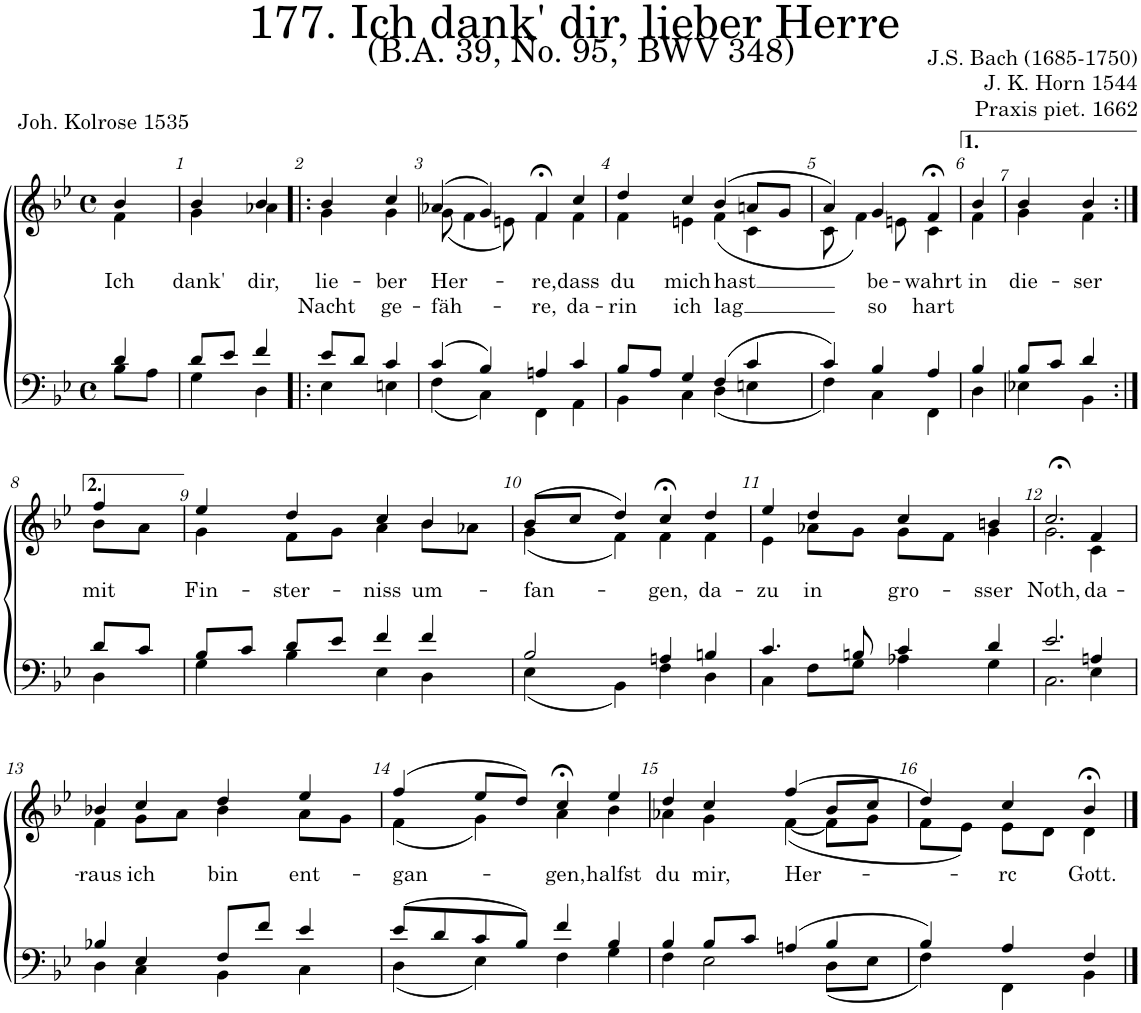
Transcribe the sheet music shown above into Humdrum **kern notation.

**kern	**kern	**text	**text
*part2	*part1	*part1	*part1
*staff2	*staff1	*staff1	*staff1
*I"Tenor/Bass	*I"Soprano/Alto	*	*
*clefF4	*clefG2	*	*
*k[b-e-]	*k[b-e-]	*	*
*M4/4	*M4/4	*	*
*met(c)	*met(c)	*	*
=	=	=	=
*^	*	*	*
!	!	!	!LO:LY:b	!
*	*	*^	*	*
4d/	8B-\L	4b-/	4f\	Ich	.
.	8A\J	.	.	.	.
=1	=1	=1	=1	=1	=1
!	!	!	!	!LO:LY:b	!
8d/L	4G\	4b-;</	4g\	dank'	.
8e-/J	.	.	.	.	.
!	!	!	!	!LO:LY:b	!
4f/	4D\	4b-/	4a-X\	dir,	.
=2!|:	=2!|:	=2!|:	=2!|:	=2!|:	=2!|:
!	!	!	!	!LO:LY:b	!LO:LY:b
8e-/L	4E-\	4b-;</	4g\	lie-	Nacht
8d;</J	.	.	.	.	.
!	!	!	!	!LO:LY:b	!LO:LY:b
4c/	4En\	4cc/	4g\	-ber	ge-
=3	=3	=3	=3	=3	=3
!	!	!	!	!LO:LY:b	!LO:LY:b
(4c/	(4F\	(4a-X/	(8g\	Her-	-fäh-
.	.	.	4f\	.	.
4B-/)	4C\)	4g/)	.	.	.
.	.	.	8en\)	.	.
!	!	!	!	!LO:LY:b	!LO:LY:b
4An/	4FF\	4f;<,/	4f\	-re,	-re,
!	!	!	!	!LO:LY:b	!LO:LY:b
4c/	4AA\	4cc/	4f\	dass	da-
=4	=4	=4	=4	=4	=4
!	!	!	!	!LO:LY:b	!LO:LY:b
8B-/L	4BB-\	4dd/	4f\	du	-rin
8A/J	.	.	.	.	.
!	!	!	!	!LO:LY:b	!LO:LY:b
4G/	4C\	4cc/	4en\	mich	ich
!	!	!	!	!LO:LY:b	!LO:LY:b
(4F/	(4D\	(4b-/	(4f\	hast	lag
4c/	4En\	8an/L	4c\	.	.
.	.	8g/J	.	.	.
=5	=5	=5	=5	=5	=5
4c/)	4F\)	4a;</)	8c\	.	.
.	.	.	4f\)	.	.
!	!	!	!	!LO:LY:b	!LO:LY:b
4B-/	4C\	4g/	.	be-	so
.	.	.	8en\	.	.
!	!	!	!	!LO:LY:b	!LO:LY:b
4A/	4FF\	4f;<,/	4c\	-wahrt	hart
=6	=6	=6	=6	=6	=6
!	!	!	!	!LO:LY:b	!
4B-/	4D\	4b-/	4f\	in	.
=7	=7	=7	=7	=7	=7
!	!	!	!	!LO:LY:b	!
8B-/L	4E-X\	4b-/	4g\	die-	.
8c/J	.	.	.	.	.
!	!	!	!	!LO:LY:b	!
4d/	4BB-\	4b-/	4f\	-ser	.
!!LO:LB:g=z	!!
=8:|!	=8:|!	=8:|!	=8:|!	=8:|!	=8:|!
!	!	!	!	!LO:LY:b	!
8d/L	4D\	4ff/	8b-\L	mit	.
8c/J	.	.	8a\J	.	.
=9	=9	=9	=9	=9	=9
!	!	!	!	!LO:LY:b	!
8B-/L	4G\	4ee-/	4g\	Fin-	.
8c/J	.	.	.	.	.
!	!	!	!	!LO:LY:b	!
8d/L	4B-\	4dd/	8f\L	-ster-	.
8e-/J	.	.	8g\J	.	.
!	!	!	!	!LO:LY:b	!
4f/	4E-\	4cc/	4a\	-niss	.
!	!	!	!	!LO:LY:b	!
4f/	4D\	4b-/	8b-\L	um-	.
.	.	.	8a-X\J	.	.
=10	=10	=10	=10	=10	=10
!	!	!	!	!LO:LY:b	!
2B-/	(4E-\	(8b-/L	(4g\	-fan-	.
.	.	8cc/J	.	.	.
.	4BB-\)	4dd/)	4f\)	.	.
!	!	!	!	!LO:LY:b	!
4An/	4F\	4cc;<,/	4f\	-gen,	.
!	!	!	!	!LO:LY:b	!
4Bn/	4D\	4dd/	4f\	da-	.
=11	=11	=11	=11	=11	=11
!	!	!	!	!LO:LY:b	!
4.c/	4C\	4ee-/	4e-\	-zu	.
!	!	!	!	!LO:LY:b	!
.	8F\L	4dd/	8a-X\L	in	.
8Bn/	8G\J	.	8g\J	.	.
!	!	!	!	!LO:LY:b	!
4c/	4A-X\	4cc/	8g\L	gro-	.
.	.	.	8f\J	.	.
!	!	!	!	!LO:LY:b	!
4d/	4G\	4bn/	4g\	-sser	.
=12	=12	=12	=12	=12	=12
!	!	!	!	!LO:LY:b	!
2.e-/	2.C\	2.cc;<,/	2.g\	Noth,	.
!	!	!	!	!LO:LY:b	!
4An/	4E-\	4f/	4c\	da-	.
!!LO:LB:g=z	!!
=13	=13	=13	=13	=13	=13
!	!	!	!	!LO:LY:b	!
4B-X/	4D\	4b-X;</	4f\	-raus	.
!	!	!	!	!LO:LY:b	!
4E-/	4C\	4cc/	8g\L	ich	.
.	.	.	8a\J	.	.
!	!	!	!	!LO:LY:b	!
8F/L	4BB-\	4dd/	4b-\	bin	.
8f/J	.	.	.	.	.
!	!	!	!	!LO:LY:b	!
4e-/	4C\	4ee-/	8a\L	ent-	.
.	.	.	8g\J	.	.
=14	=14	=14	=14	=14	=14
!	!	!	!	!LO:LY:b	!
(8e-/L	(4D\	(4ff/	(4f\	-gan-	.
8d/	.	.	.	.	.
8c/	4E-\)	8ee-/L	4g\)	.	.
8B-/J)	.	8dd/J)	.	.	.
!	!	!	!	!LO:LY:b	!
4f/	4F\	4cc;<,/	4a\	-gen,	.
!	!	!	!	!LO:LY:b	!
4B-/	4G\	4ee-/	4b-\	halfst	.
=15	=15	=15	=15	=15	=15
!	!	!	!	!LO:LY:b	!
4B-/	4F\	4dd;</	4a-X\	du	.
!	!	!	!	!LO:LY:b	!
8B-/L	2E-\	4cc/	4g\	mir,	.
8c/J	.	.	.	.	.
!	!	!	!	!LO:LY:b	!
(4An/	.	(4ff;</	([4f\	Her-	.
4B-/	(8D\L	8b-/L	8f\L]	.	.
.	8E-\J	8cc/J	8g\J	.	.
=16	=16	=16	=16	=16	=16
4B-/)	4F\)	4dd/)	8f\L	.	.
.	.	.	8e-\J)	.	.
!	!	!	!	!LO:LY:b	!
4A/	4FF\	4cc/	8e-\L	-rc	.
.	.	.	8d\J	.	.
!	!	!	!	!LO:LY:b	!
4F/	4BB-\	4b-;</	4d\	Gott.	.
*v	*v	*	*	*	*
*	*v	*v	*	*
==	==	==	==
*-	*-	*-	*-
